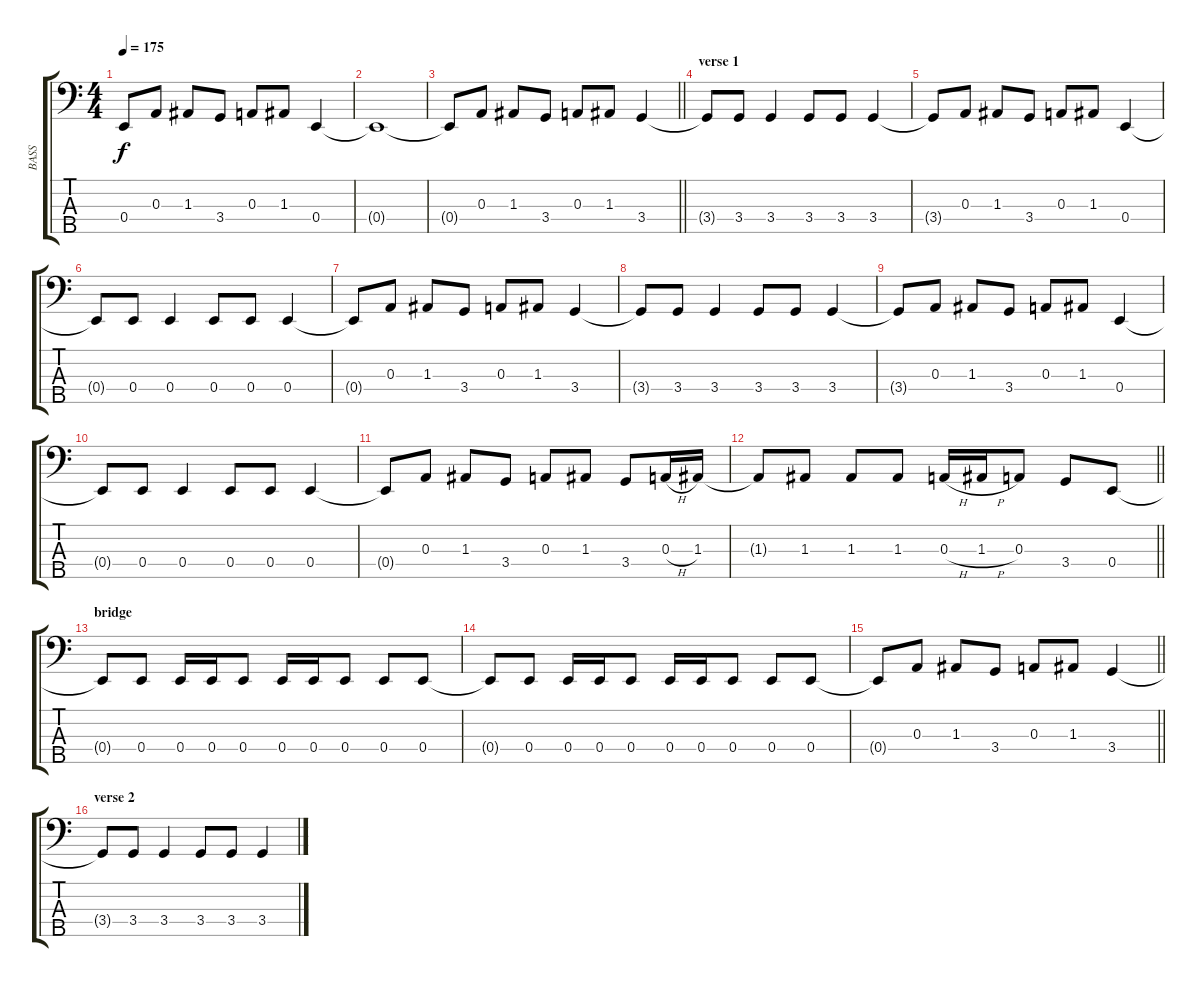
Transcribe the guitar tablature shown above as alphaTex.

\track ("BASS" "BASS") {instrument electricbassfinger}
\staff {score tabs}
\tuning (G2 D2 A1 E1 B0) {hide}
\ts (4 4)
\tempo 175
\clef f4
\ks c
0.4{t}.8{dy f} 0.3.8 1.3.8 3.4.8 0.3.8 1.3.8 0.4.4 |
0.4{t}.1 |
\barLineRight lightlight
0.4{t}.8 0.3.8 1.3.8 3.4.8 0.3.8 1.3.8 3.4.4 |
\section ("" "verse 1")
3.4{t}.8 3.4.8 3.4.4 3.4.8 3.4.8 3.4.4 |
3.4{t}.8 0.3.8 1.3.8 3.4.8 0.3.8 1.3.8 0.4.4 |
0.4{t}.8 0.4.8 0.4.4 0.4.8 0.4.8 0.4.4 |
0.4{t}.8 0.3.8 1.3.8 3.4.8 0.3.8 1.3.8 3.4.4 |
3.4{t}.8 3.4.8 3.4.4 3.4.8 3.4.8 3.4.4 |
3.4{t}.8 0.3.8 1.3.8 3.4.8 0.3.8 1.3.8 0.4.4 |
0.4{t}.8 0.4.8 0.4.4 0.4.8 0.4.8 0.4.4 |
0.4{t}.8 0.3.8 1.3.8 3.4.8 0.3.8 1.3.8 3.4.8 0.3{h}.16 1.3.16 |
\barLineRight lightlight
1.3{t}.8 1.3.8 1.3.8 1.3.8 0.3{h}.16 1.3{h}.16 0.3.8 3.4.8 0.4.8 |
\section ("" "bridge")
0.4{t}.8 0.4.8 0.4.16 0.4.16 0.4.8 0.4.16 0.4.16 0.4.8 0.4.8 0.4.8 |
0.4{t}.8 0.4.8 0.4.16 0.4.16 0.4.8 0.4.16 0.4.16 0.4.8 0.4.8 0.4.8 |
\barLineRight lightlight
0.4{t}.8 0.3.8 1.3.8 3.4.8 0.3.8 1.3.8 3.4.4 |
\section ("" "verse 2")
3.4{t}.8 3.4.8 3.4.4 3.4.8 3.4.8 3.4.4
